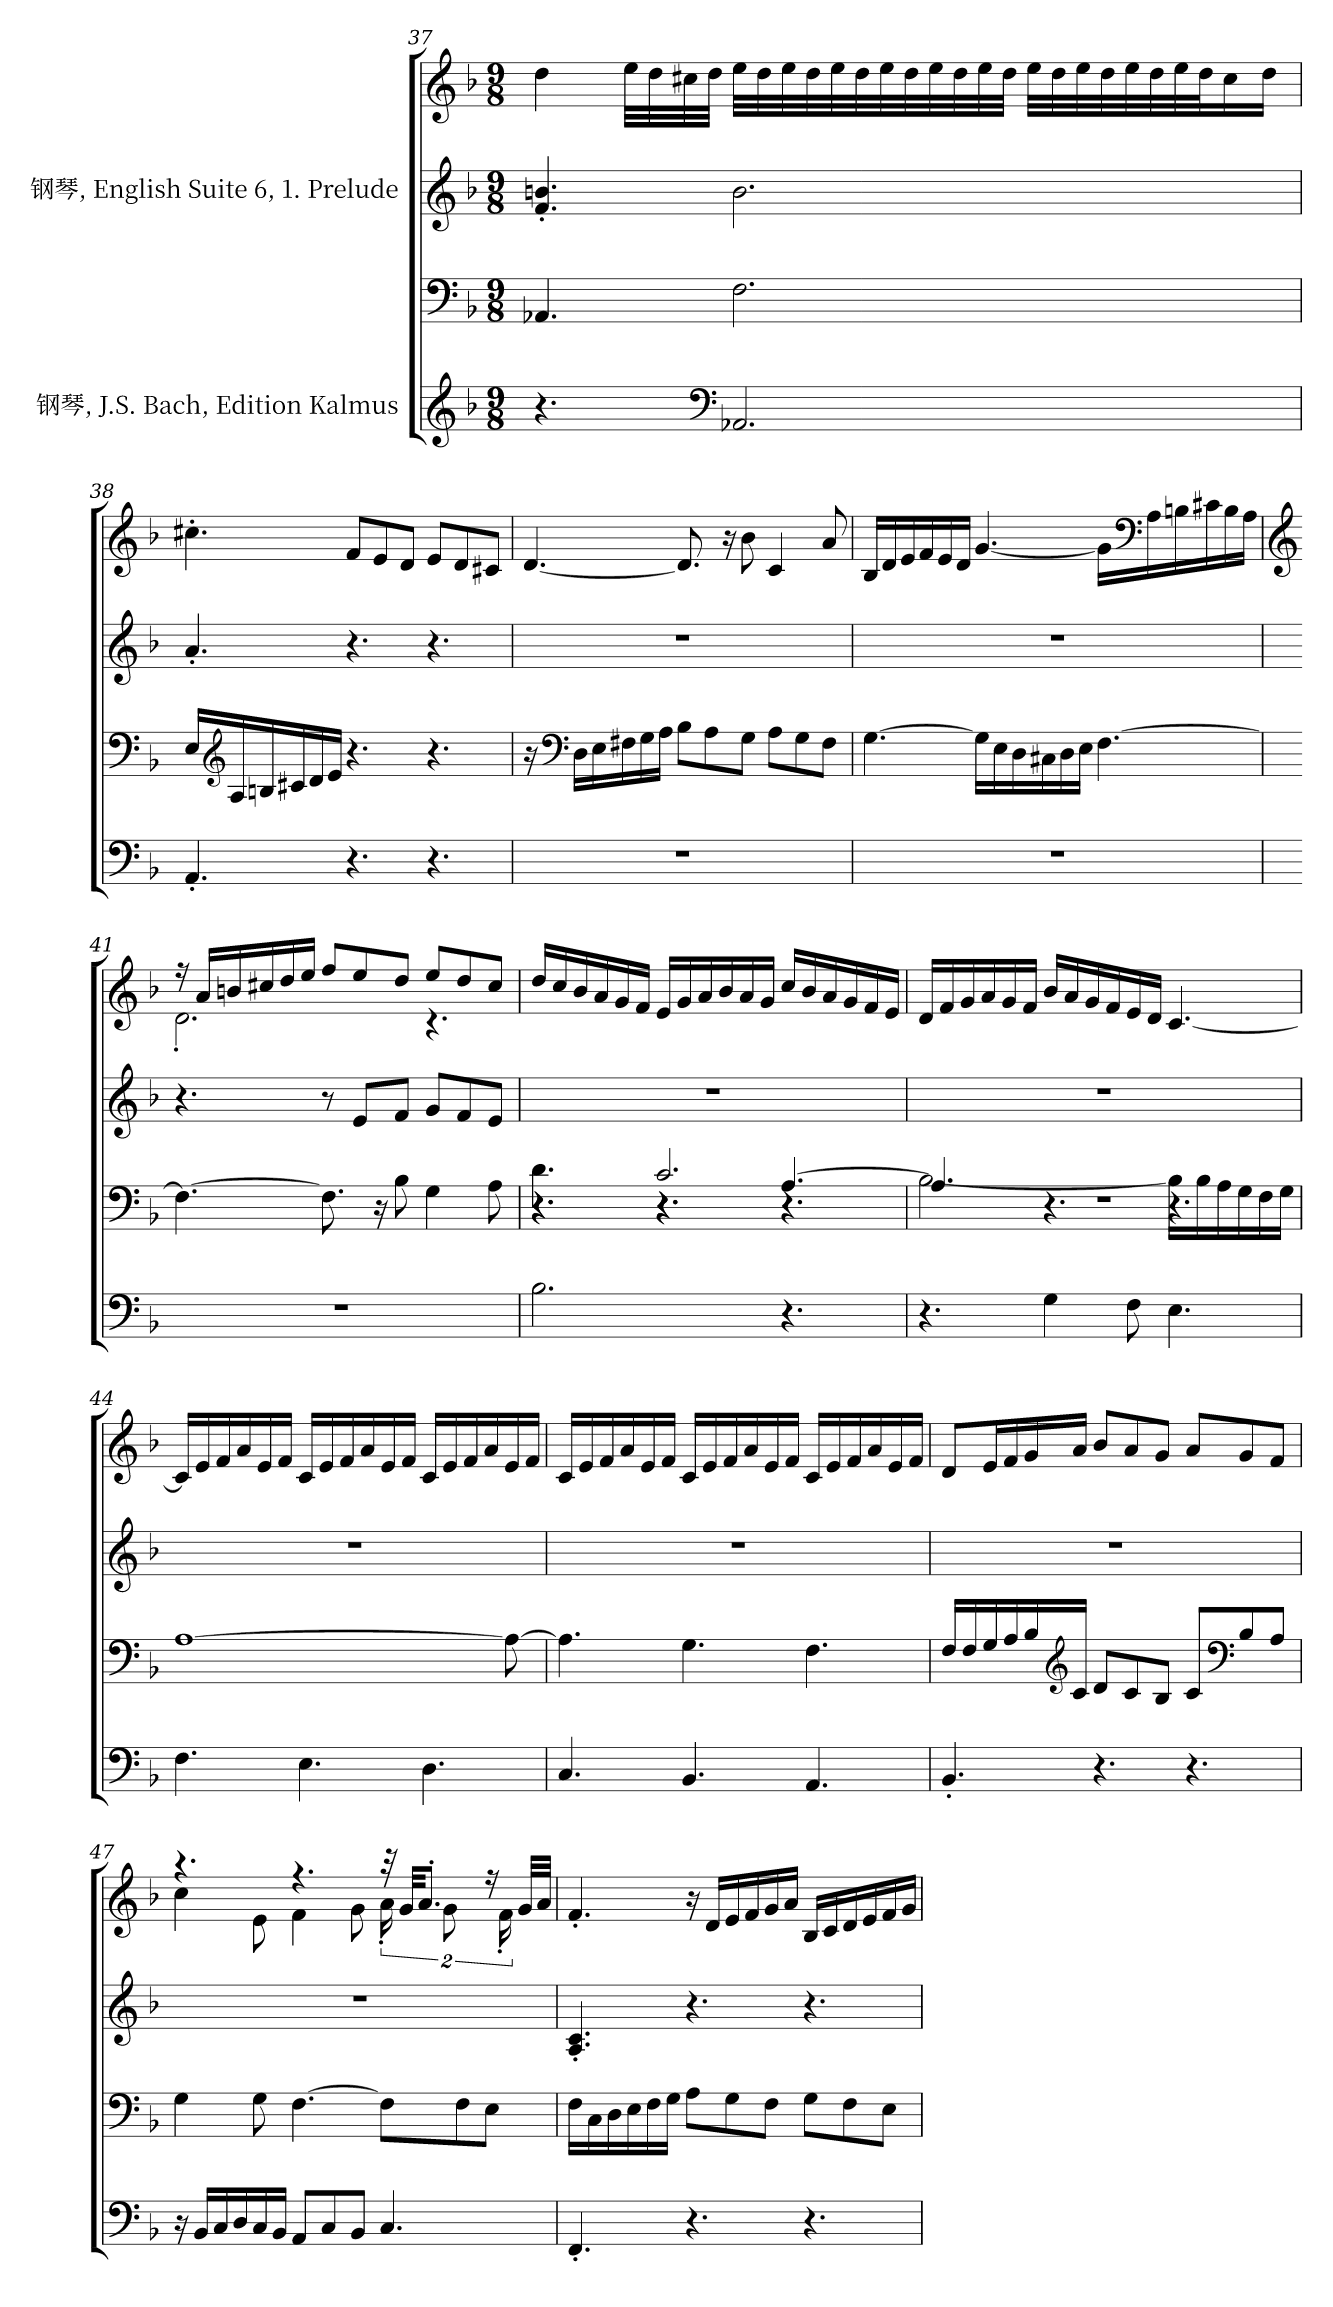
**kern	**kern	**kern	**kern
*part2	*part2	*part1	*part1
*staff4	*staff3	*staff2	*staff1
*I"钢琴, J.S. Bach, Edition Kalmus	*	*I"钢琴, English Suite 6, 1. Prelude	*
*clefG2	*clefF4	*clefG2	*clefG2
*k[b-]	*k[b-]	*k[b-]	*k[b-]
*M9/8	*M9/8	*M9/8	*M9/8
*MM83	*MM83	*MM83	*MM83
=37	=37	=37	=37
4.r	4.AA-X/	4.f/' 4.bn/'	4dd\
.	.	.	32ee\LLL
.	.	.	32dd\
.	.	.	32cc#X\
.	.	.	32dd\JJJ
*clefF4	*	*	*
2.AA-X/	2.F\	2.b\	32ee\LLL
.	.	.	32dd\
.	.	.	32ee\
.	.	.	32dd\
.	.	.	32ee\
.	.	.	32dd\
.	.	.	32ee\
.	.	.	32dd\
.	.	.	32ee\
.	.	.	32dd\
.	.	.	32ee\
.	.	.	32dd\JJJ
.	.	.	32ee\LLL
.	.	.	32dd\
.	.	.	32ee\
.	.	.	32dd\
.	.	.	32ee\
.	.	.	32dd\
.	.	.	32ee\
.	.	.	32dd\J
.	.	.	16cc#\
.	.	.	16dd\JJ
!!LO:PB:g=z
=38	=38	=38	=38
*	*	*	*MM114
4.AA'/	16E/LL	4.a'/	4.cc#X'\
*	*clefG2	*	*
.	16A/	.	.
.	16Bn/	.	.
.	16c#X/	.	.
.	16d/	.	.
.	16e/JJ	.	.
4.r	4.r	4.r	8f/L
.	.	.	8e/
.	.	.	8d/J
4.r	4.r	4.r	8e/L
.	.	.	8d/
.	.	.	8c#X/J
=39	=39	=39	=39
8%9r	16r	8%9r	[4.d/
*	*clefF4	*	*
.	16D\LL	.	.
.	16E\	.	.
.	16F#X\	.	.
.	16G\	.	.
.	16A\JJ	.	.
.	8B-\L	.	8.d/]
.	8A\	.	.
.	.	.	16r
.	8G\J	.	8b-\
.	8A\L	.	4c/
.	8G\	.	.
.	8F#\J	.	8a/
!!LO:LB:g=z
=40	=40	=40	=40
8%9r	[4.G\	8%9r	16B-/LL
.	.	.	16d/
.	.	.	16e/
.	.	.	16f/
.	.	.	16e/
.	.	.	16d/JJ
.	16G\LL]	.	[4.g/
.	16E\	.	.
.	16D\	.	.
.	16C#X\	.	.
.	16D\	.	.
.	16E\JJ	.	.
.	[4.F\	.	16g\LL]
*	*	*	*clefF4
.	.	.	16A\
.	.	.	16Bn\
.	.	.	16c#X\
.	.	.	16B\
.	.	.	16A\JJ
=41	=41	=41	=41
*	*	*	*clefG2
*	*	*	*^
8%9r	4.F\_	4.r	16r	2.d'\
.	.	.	16a/LL	.
.	.	.	16bn/	.
.	.	.	16cc#X/	.
.	.	.	16dd/	.
.	.	.	16ee/JJ	.
.	8.F\]	8r	8ff/L	.
.	.	8e/L	8ee/	.
.	16r	.	.	.
.	8B-\	8f/J	8dd/J	.
.	4G\	8g/L	8ee/L	4.r
.	.	8f/	8dd/	.
.	8A\	8e/J	8cc#/J	.
*	*	*	*v	*v
!!LO:LB:g=z
=42	=42	=42	=42
*	*^	*	*
*	*	*^	*	*
2.B-\	4.r	4.d\	4.r	8%9r	16dd/LL
.	.	.	.	.	16cc/
.	.	.	.	.	16b-/
.	.	.	.	.	16a/
.	.	.	.	.	16g/
.	.	.	.	.	16f/JJ
.	2.c/	4.r	4.r	.	16e/LL
.	.	.	.	.	16g/
.	.	.	.	.	16a/
.	.	.	.	.	16b-/
.	.	.	.	.	16a/
.	.	.	.	.	16g/JJ
4.r	.	4.r	[4.A/	.	16cc/LL
.	.	.	.	.	16b-/
.	.	.	.	.	16a/
.	.	.	.	.	16g/
.	.	.	.	.	16f/
.	.	.	.	.	16e/JJ
=43	=43	=43	=43	=43	=43
4.r	8%9r	[2.B-\	4.A/]	8%9r	16d/LL
.	.	.	.	.	16f/
.	.	.	.	.	16g/
.	.	.	.	.	16a/
.	.	.	.	.	16g/
.	.	.	.	.	16f/JJ
4G\	.	.	4.r	.	16b-/LL
.	.	.	.	.	16a/
.	.	.	.	.	16g/
.	.	.	.	.	16f/
8F\	.	.	.	.	16e/
.	.	.	.	.	16d/JJ
4.E\	.	16B-\LL]	4.r	.	[4.c/
.	.	16B-\	.	.	.
.	.	16A\	.	.	.
.	.	16G\	.	.	.
.	.	16F\	.	.	.
.	.	16G\JJ	.	.	.
*	*v	*v	*v	*	*
!!LO:PB:g=z
=44	=44	=44	=44
4.F\	[1A	8%9r	16c/LL]
.	.	.	16e/
.	.	.	16f/
.	.	.	16a/
.	.	.	16e/
.	.	.	16f/JJ
4.E\	.	.	16c/LL
.	.	.	16e/
.	.	.	16f/
.	.	.	16a/
.	.	.	16e/
.	.	.	16f/JJ
4.D\	.	.	16c/LL
.	.	.	16e/
.	.	.	16f/
.	.	.	16a/
.	8A\_	.	16e/
.	.	.	16f/JJ
=45	=45	=45	=45
4.C/	4.A\]	8%9r	16c/LL
.	.	.	16e/
.	.	.	16f/
.	.	.	16a/
.	.	.	16e/
.	.	.	16f/JJ
4.BB-/	4.G\	.	16c/LL
.	.	.	16e/
.	.	.	16f/
.	.	.	16a/
.	.	.	16e/
.	.	.	16f/JJ
4.AA/	4.F\	.	16c/LL
.	.	.	16e/
.	.	.	16f/
.	.	.	16a/
.	.	.	16e/
.	.	.	16f/JJ
!!LO:LB:g=z
=46	=46	=46	=46
4.BB-'/	16F/LL	8%9r	8d/L
.	16F/	.	.
.	16G/	.	16e/L
.	16A/	.	16f/
.	16B-/	.	16g/
*	*clefG2	*	*
.	16c/JJ	.	16a/JJ
4.r	8d/L	.	8b-/L
.	8c/	.	8a/
.	8B-/J	.	8g/J
4.r	8c/L	.	8a/L
*	*clefF4	*	*
.	8B-/	.	8g/
.	8A/J	.	8f/J
=47	=47	=47	=47
*	*	*	*^
16r	4G\	8%9r	4.r	4cc\
16BB-/LL	.	.	.	.
16C/	.	.	.	.
16D/	.	.	.	.
16C/	8G\	.	.	8e\
16BB-/JJ	.	.	.	.
8AA/L	[4.F\	.	4.r	4f\
8C/	.	.	.	.
8BB-/J	.	.	.	8g\
4.C/	8F\L]	.	32r	32%3a'\
.	.	.	32g/KKL	.
.	.	.	8.a'/J	.
.	.	.	.	16%3g\
.	8F\	.	.	.
.	8E\J	.	16r	.
.	.	.	.	32%3f'\
.	.	.	32g/LLL	.
.	.	.	32a/JJJ	.
*	*	*	*v	*v
!!LO:LB:g=z
=48	=48	=48	=48
4.FF'/	16F\LL	4.A/' 4.c/'	4.f'/
.	16C\	.	.
.	16D\	.	.
.	16E\	.	.
.	16F\	.	.
.	16G\JJ	.	.
4.r	8A\L	4.r	16r
.	.	.	16d/LL
.	8G\	.	16e/
.	.	.	16f/
.	8F\J	.	16g/
.	.	.	16a/JJ
4.r	8G\L	4.r	16B-/LL
.	.	.	16c/
.	8F\	.	16d/
.	.	.	16e/
.	8E\J	.	16f/
.	.	.	16g/JJ
=	=	=	=
*-	*-	*-	*-
